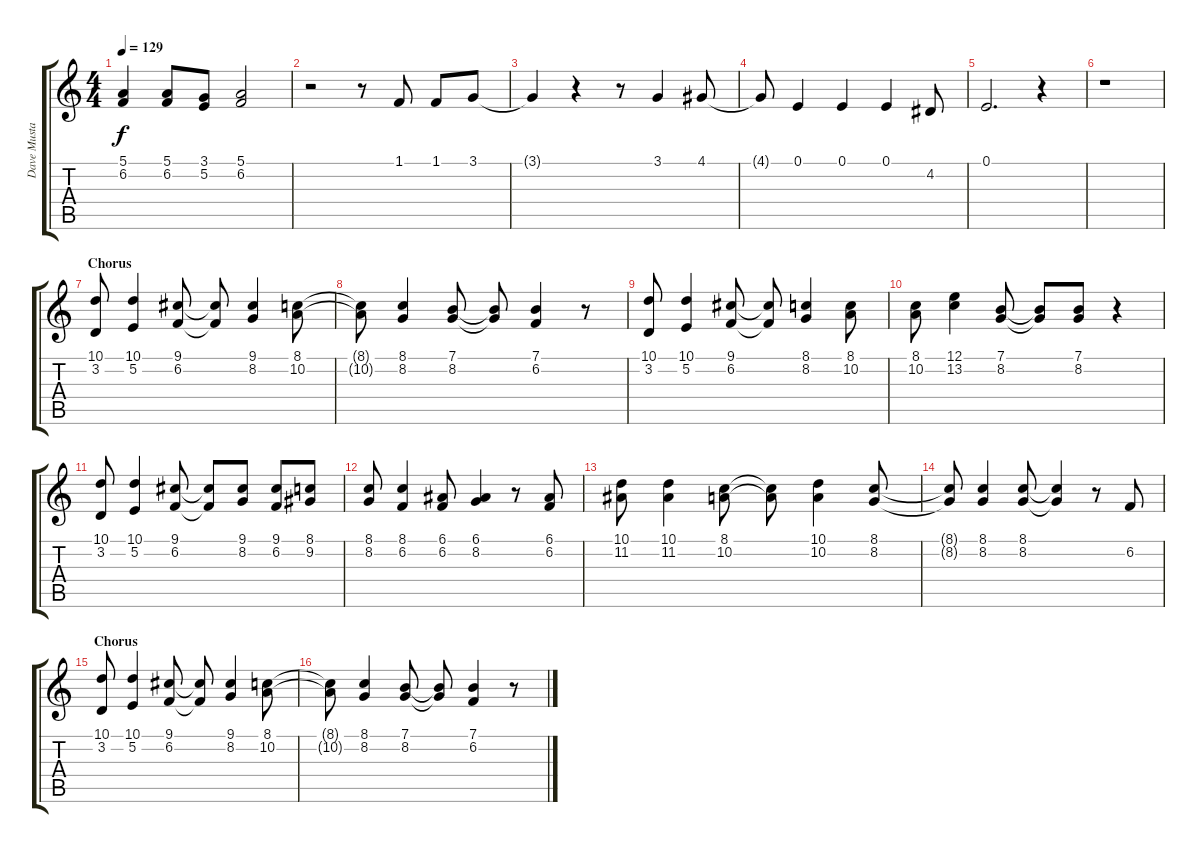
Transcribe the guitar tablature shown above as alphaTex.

\track ("Dave Mustaine (vocals)" "Dave Musta") {instrument lead6voice}
\staff {score tabs}
\tuning (E4 B3 G3 D3 A2 E2) {hide}
\ts (4 4)
\tempo 129
\clef g2
\ks c
(5.1 6.2).4{dy f} (5.1 6.2).8 (3.1 5.2).8 (5.1 6.2).2 |
r.2 r.8 1.1.8 1.1.8 3.1.8 |
3.1{t}.4 r.4 r.8 3.1.4 4.1.8 |
4.1{t}.8 0.1.4 0.1.4 0.1.4 4.2.8 |
0.1.2{d} r.4 |
r.1 |
\section ("" "Chorus")
(10.1 3.2).8 (10.1 5.2).4 (9.1 6.2).8 (9.1{t} 6.2{t}).8 (9.1 8.2).4 (8.1 10.2).8 |
(8.1{t} 10.2{t}).8 (8.1 8.2).4 (7.1 8.2).8 (7.1{t} 8.2{t}).8 (7.1 6.2).4 r.8 |
(10.1 3.2).8 (10.1 5.2).4 (9.1 6.2).8 (9.1{t} 6.2{t}).8 (8.1 8.2).4 (8.1 10.2).8 |
(8.1 10.2).8 (12.1 13.2).4 (7.1 8.2).8 (7.1{t} 8.2{t}).8 (7.1 8.2).8 r.4 |
(10.1 3.2).8 (10.1 5.2).4 (9.1 6.2).8 (9.1{t} 6.2{t}).8 (9.1 8.2).8 (9.1 6.2).8 (8.1 9.2).8 |
(8.1 8.2).8 (8.1 6.2).4 (6.1 6.2).8 (6.1 8.2).4 r.8 (6.1 6.2).8 |
(10.1 11.2).8 (10.1 11.2).4 (8.1 10.2).8 (8.1{t} 10.2{t}).8 (10.1 10.2).4 (8.1 8.2).8 |
(8.1{t} 8.2{t}).8 (8.1 8.2).4 (8.1 8.2).8 (8.1{t} 8.2{t}).4 r.8 6.2.8 |
\section ("" "Chorus")
(10.1 3.2).8 (10.1 5.2).4 (9.1 6.2).8 (9.1{t} 6.2{t}).8 (9.1 8.2).4 (8.1 10.2).8 |
(8.1{t} 10.2{t}).8 (8.1 8.2).4 (7.1 8.2).8 (7.1{t} 8.2{t}).8 (7.1 6.2).4 r.8
